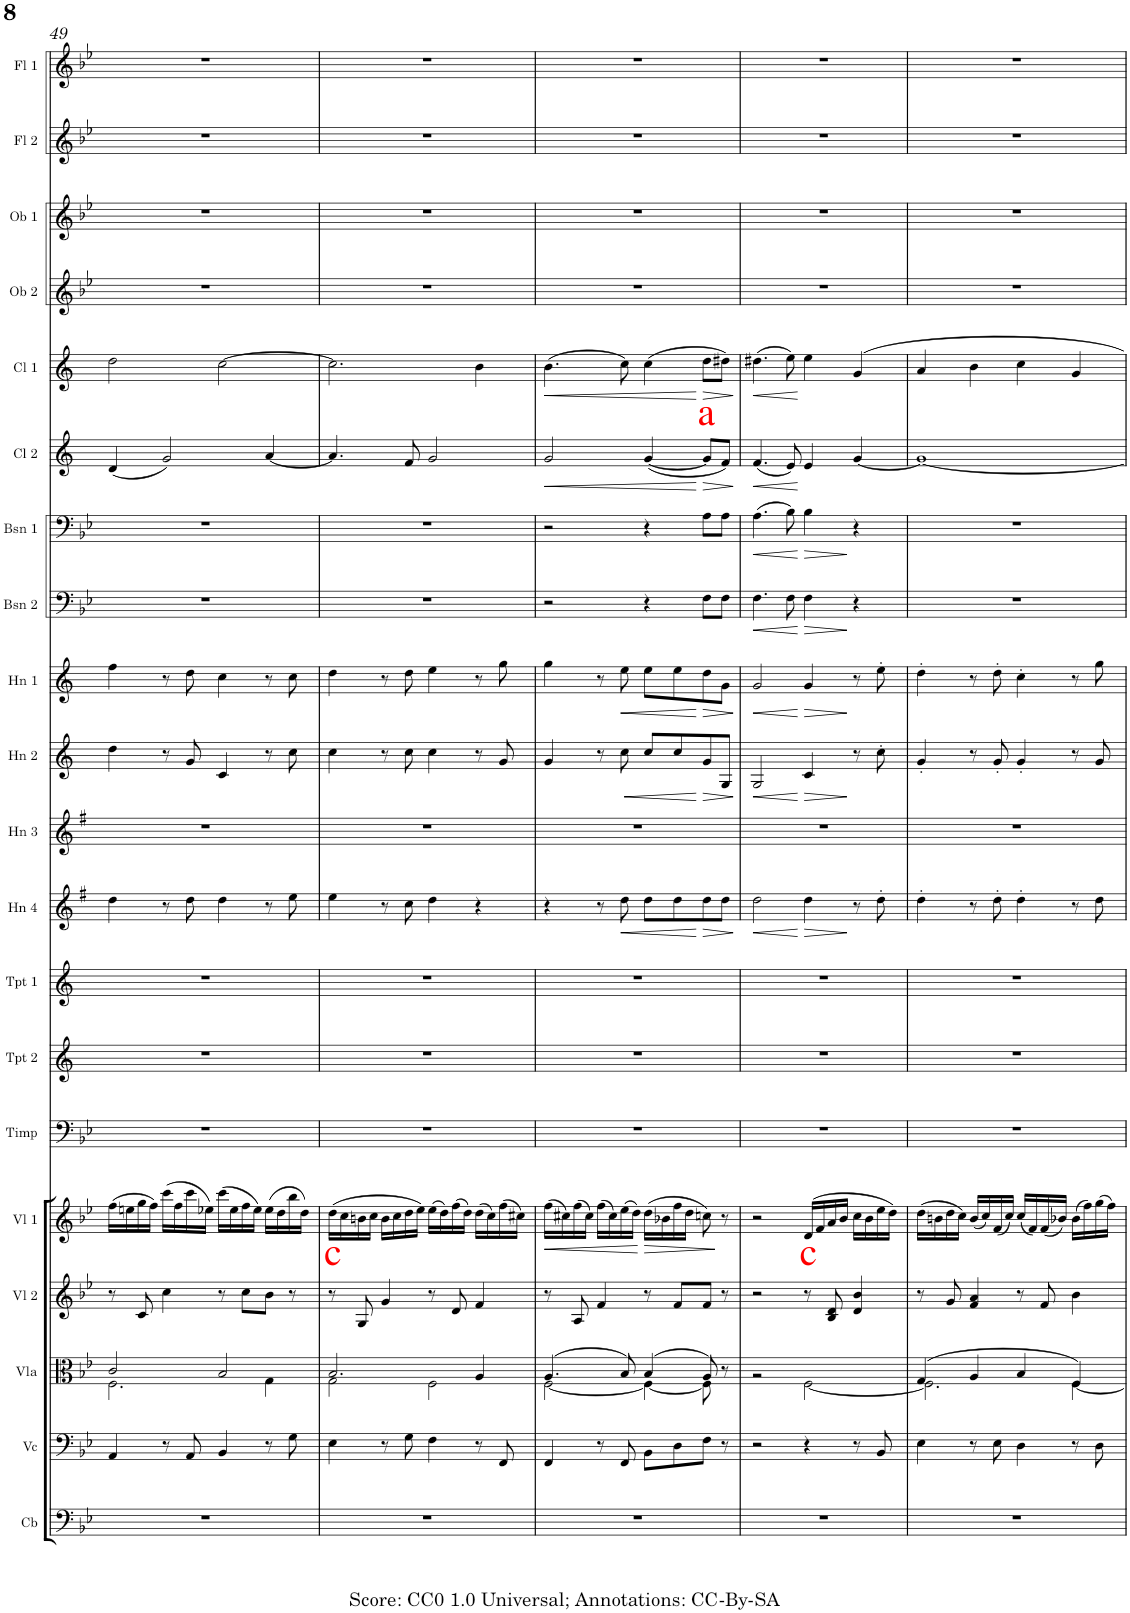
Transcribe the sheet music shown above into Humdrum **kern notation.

**kern	**kern	**kern	**kern	**kern	**text	**dynam	**kern	**kern	**kern	**kern	**dynam	**kern	**kern	**dynam	**kern	**dynam	**kern	**dynam	**kern	**dynam	**kern	**dynam	**kern	**text	**dynam	**kern	**kern	**kern	**kern
*part20	*part19	*part18	*part17	*part16	*part16	*part16	*part15	*part14	*part13	*part12	*part12	*part11	*part10	*part10	*part9	*part9	*part8	*part8	*part7	*part7	*part6	*part6	*part5	*part5	*part5	*part4	*part3	*part2	*part1
*staff20	*staff19	*staff18	*staff17	*staff16	*staff16	*staff16	*staff15	*staff14	*staff13	*staff12	*staff12	*staff11	*staff10	*staff10	*staff9	*staff9	*staff8	*staff8	*staff7	*staff7	*staff6	*staff6	*staff5	*staff5	*staff5	*staff4	*staff3	*staff2	*staff1
*I"Contrabass	*I"Violoncello	*I"Viola	*I"Violin 2	*I"Violin I	*	*	*I"Timpani in F, Bb	*I"Bb Trumpet 2	*I"Bb Trumpet	*I"Eb Horn 4	*	*I"Eb Horn 3	*I"Bb (alto) Horn 1	*	*I"Bb (alto) Horn 1	*	*I"Bassoon 2	*	*I"Bassoon 1	*	*I"Bb Clarinet 2	*	*I"Bb Clarinet 1	*	*	*I"Oboe 2	*I"Oboe 1	*I"Flute 2	*I"Flute 1
*I'Cb	*I'Vc	*I'Vla	*I'Vl 2	*I'Vl 1	*	*	*I'Timp	*I'Tpt 2	*I'Tpt 1	*I'Hn 4	*	*I'Hn 3	*I'Hn 2	*	*I'Hn 1	*	*I'Bsn 2	*	*I'Bsn 1	*	*I'Cl 2	*	*I'Cl 1	*	*	*I'Ob 2	*I'Ob 1	*I'Fl 2	*I'Fl 1
!!LO:PB:g=z
*clefF4	*clefF4	*clefC3	*clefG2	*clefG2	*	*	*clefF4	*clefG2	*clefG2	*clefG2	*	*clefG2	*clefG2	*	*clefG2	*	*clefF4	*	*clefF4	*	*clefG2	*	*clefG2	*	*	*clefG2	*clefG2	*clefG2	*clefG2
*Trd7c12	*	*	*	*	*	*	*	*Trd1c2	*Trd1c2	*Trd5c9	*	*Trd5c9	*Trd1c2	*	*Trd1c2	*	*	*	*	*	*Trd1c2	*	*Trd1c2	*	*	*	*	*	*
*k[b-e-]	*k[b-e-]	*k[b-e-]	*k[b-e-]	*k[b-e-]	*	*	*k[b-e-]	*k[]	*k[]	*k[f#]	*	*k[f#]	*k[]	*	*k[]	*	*k[b-e-]	*	*k[b-e-]	*	*k[]	*	*k[]	*	*	*k[b-e-]	*k[b-e-]	*k[b-e-]	*k[b-e-]
*M4/4	*M4/4	*M4/4	*M4/4	*M4/4	*	*	*M4/4	*M4/4	*M4/4	*M4/4	*	*M4/4	*M4/4	*	*M4/4	*	*M4/4	*	*M4/4	*	*M4/4	*	*M4/4	*	*	*M4/4	*M4/4	*M4/4	*M4/4
*met(c)	*met(c)	*met(c)	*met(c)	*met(c)	*	*	*met(c)	*met(c)	*met(c)	*met(c)	*	*met(c)	*met(c)	*	*met(c)	*	*met(c)	*	*met(c)	*	*met(c)	*	*met(c)	*	*	*met(c)	*met(c)	*met(c)	*met(c)
=49	=49	=49	=49	=49	=49	=49	=49	=49	=49	=49	=49	=49	=49	=49	=49	=49	=49	=49	=49	=49	=49	=49	=49	=49	=49	=49	=49	=49	=49
*	*	*^	*	*	*	*	*	*	*	*	*	*	*	*	*	*	*	*	*	*	*	*	*	*	*	*	*	*	*
1r	4AA/	2c/	2.F\	8r	(16ff\LL	.	.	1r	1r	1r	4dd'\	.	1r	4dd'\	.	4ff'\	.	1r	.	1r	.	(4d/	.	2dd\	.	.	1r	1r	1r	1r
.	.	.	.	.	16een\	.	.	.	.	.	.	.	.	.	.	.	.	.	.	.	.	.	.	.	.	.	.	.	.	.
.	.	.	.	8c/	16gg\	.	.	.	.	.	.	.	.	.	.	.	.	.	.	.	.	.	.	.	.	.	.	.	.	.
.	.	.	.	.	16ff\JJ)	.	.	.	.	.	.	.	.	.	.	.	.	.	.	.	.	.	.	.	.	.	.	.	.	.
.	8r	.	.	4cc\	(16ccc\LL	.	.	.	.	.	8r	.	.	8r	.	8r	.	.	.	.	.	2g/)	.	.	.	.	.	.	.	.
.	.	.	.	.	16ff\	.	.	.	.	.	.	.	.	.	.	.	.	.	.	.	.	.	.	.	.	.	.	.	.	.
.	8AA/	.	.	.	16ccc\	.	.	.	.	.	8dd'\	.	.	8g'/	.	8dd'\	.	.	.	.	.	.	.	.	.	.	.	.	.	.
.	.	.	.	.	16ee-X\JJ)	.	.	.	.	.	.	.	.	.	.	.	.	.	.	.	.	.	.	.	.	.	.	.	.	.
.	4BB-/	2B-/	.	8r	(16ccc\LL	.	.	.	.	.	4dd'\	.	.	4c'/	.	4cc'\	.	.	.	.	.	.	.	[2cc\	.	.	.	.	.	.
.	.	.	.	.	16ee-\	.	.	.	.	.	.	.	.	.	.	.	.	.	.	.	.	.	.	.	.	.	.	.	.	.
.	.	.	.	8cc\L	16ff\	.	.	.	.	.	.	.	.	.	.	.	.	.	.	.	.	.	.	.	.	.	.	.	.	.
.	.	.	.	.	16ee-\JJ)	.	.	.	.	.	.	.	.	.	.	.	.	.	.	.	.	.	.	.	.	.	.	.	.	.
.	8r	.	4G\	8b-\J	(16ee-\LL	.	.	.	.	.	8r	.	.	8r	.	8r	.	.	.	.	.	[4a/	.	.	.	.	.	.	.	.
.	.	.	.	.	16dd\	.	.	.	.	.	.	.	.	.	.	.	.	.	.	.	.	.	.	.	.	.	.	.	.	.
.	8G\	.	.	8r	16bb-\	.	.	.	.	.	8ee'\	.	.	8cc'\	.	8cc'\	.	.	.	.	.	.	.	.	.	.	.	.	.	.
.	.	.	.	.	16dd\JJ)	.	.	.	.	.	.	.	.	.	.	.	.	.	.	.	.	.	.	.	.	.	.	.	.	.
=50	=50	=50	=50	=50	=50	=50	=50	=50	=50	=50	=50	=50	=50	=50	=50	=50	=50	=50	=50	=50	=50	=50	=50	=50	=50	=50	=50	=50	=50	=50
!	!	!	!	!	!	!LO:LY:b:color=#FF0000	!	!	!	!	!	!	!	!	!	!	!	!	!	!	!	!	!	!	!	!	!	!	!	!
1r	4E-\	2.B-/	2G\	8r	(16dd\LL	c	.	1r	1r	1r	4ee'\	.	1r	4cc'\	.	4dd'\	.	1r	.	1r	.	4.a/]	.	2.cc\]	.	.	1r	1r	1r	1r
.	.	.	.	.	16cc\	.	.	.	.	.	.	.	.	.	.	.	.	.	.	.	.	.	.	.	.	.	.	.	.	.
.	.	.	.	8G/	16bn\	.	.	.	.	.	.	.	.	.	.	.	.	.	.	.	.	.	.	.	.	.	.	.	.	.
.	.	.	.	.	16cc\JJ	.	.	.	.	.	.	.	.	.	.	.	.	.	.	.	.	.	.	.	.	.	.	.	.	.
.	8r	.	.	4g/	16b\LL	.	.	.	.	.	8r	.	.	8r	.	8r	.	.	.	.	.	.	.	.	.	.	.	.	.	.
.	.	.	.	.	16cc\	.	.	.	.	.	.	.	.	.	.	.	.	.	.	.	.	.	.	.	.	.	.	.	.	.
.	8G\	.	.	.	16dd\	.	.	.	.	.	8cc'\	.	.	8cc'\	.	8dd'\	.	.	.	.	.	8f/	.	.	.	.	.	.	.	.
.	.	.	.	.	16ee-\JJ)	.	.	.	.	.	.	.	.	.	.	.	.	.	.	.	.	.	.	.	.	.	.	.	.	.
.	4F\	.	2F\	8r	(16ee-\LL	.	.	.	.	.	4dd'\	.	.	4cc'\	.	4ee'\	.	.	.	.	.	2g/	.	.	.	.	.	.	.	.
.	.	.	.	.	16dd\)	.	.	.	.	.	.	.	.	.	.	.	.	.	.	.	.	.	.	.	.	.	.	.	.	.
.	.	.	.	8d/	(16ff\	.	.	.	.	.	.	.	.	.	.	.	.	.	.	.	.	.	.	.	.	.	.	.	.	.
.	.	.	.	.	16dd\JJ)	.	.	.	.	.	.	.	.	.	.	.	.	.	.	.	.	.	.	.	.	.	.	.	.	.
.	8r	4A/	.	4f/	(16dd\LL	.	.	.	.	.	4r	.	.	8r	.	8r	.	.	.	.	.	.	.	4b\	.	.	.	.	.	.
.	.	.	.	.	16cc\)	.	.	.	.	.	.	.	.	.	.	.	.	.	.	.	.	.	.	.	.	.	.	.	.	.
.	8FF/	.	.	.	(16ff\	.	.	.	.	.	.	.	.	8g'/	.	8gg'\	.	.	.	.	.	.	.	.	.	.	.	.	.	.
.	.	.	.	.	16cc#X\JJ)	.	.	.	.	.	.	.	.	.	.	.	.	.	.	.	.	.	.	.	.	.	.	.	.	.
=51	=51	=51	=51	=51	=51	=51	=51	=51	=51	=51	=51	=51	=51	=51	=51	=51	=51	=51	=51	=51	=51	=51	=51	=51	=51	=51	=51	=51	=51	=51
!	!	!	!	!	!	!	!LO:HP:b	!	!	!	!	!	!	!	!	!	!	!	!	!	!	!	!LO:HP:b	!	!	!LO:HP:b	!	!	!	!
1r	4FF/	(4.A/	[2F\	8r	(16ff\LL	.	<	1r	1r	1r	4r	.	1r	4g/	.	4gg\	.	2r	.	2r	.	2g/	<	(4.b\	.	<	1r	1r	1r	1r
.	.	.	.	.	16cc#X\)	.	.	.	.	.	.	.	.	.	.	.	.	.	.	.	.	.	.	.	.	.	.	.	.	.
.	.	.	.	8A/	(16ff\	.	.	.	.	.	.	.	.	.	.	.	.	.	.	.	.	.	.	.	.	.	.	.	.	.
.	.	.	.	.	16cc#\JJ)	.	.	.	.	.	.	.	.	.	.	.	.	.	.	.	.	.	.	.	.	.	.	.	.	.
.	8r	.	.	4f/	(16ff\LL	.	.	.	.	.	8r	.	.	8r	.	8r	.	.	.	.	.	.	.	.	.	.	.	.	.	.
.	.	.	.	.	16cc#\)	.	.	.	.	.	.	.	.	.	.	.	.	.	.	.	.	.	.	.	.	.	.	.	.	.
!	!	!	!	!	!	!	!	!	!	!	!	!LO:HP:b	!	!	!LO:HP:b	!	!LO:HP:b	!	!	!	!	!	!	!	!	!	!	!	!	!
.	8FF/	8B-/)	.	.	(16ee-\	.	.	.	.	.	8dd\	<	.	8cc\	<	8ee\	<	.	.	.	.	.	.	8cc\)	.	.	.	.	.	.
.	.	.	.	.	16dd\JJ)	.	.	.	.	.	.	.	.	.	.	.	.	.	.	.	.	.	.	.	.	.	.	.	.	.
!	!	!	!	!	!	!	!LO:HP:n=1:b	!	!	!	!	!	!	!	!	!	!	!	!	!	!	!	!	!	!	!	!	!	!	!
.	8BB-\L	(4B-/	4F\_	8r	(16dd\LL	.	[ >	.	.	.	8dd\L	.	.	8cc/L	.	8ee\L	.	4r	.	4r	.	([4g/	.	(4cc\	.	.	.	.	.	.
.	.	.	.	.	16b-X\	.	.	.	.	.	.	.	.	.	.	.	.	.	.	.	.	.	.	.	.	.	.	.	.	.
.	8D\	.	.	8f/L	16ff\	.	.	.	.	.	8dd\	.	.	8cc/	.	8ee\	.	.	.	.	.	.	.	.	.	.	.	.	.	.
.	.	.	.	.	16dd\JJ	.	.	.	.	.	.	.	.	.	.	.	.	.	.	.	.	.	.	.	.	.	.	.	.	.
!	!	!	!	!	!	!	!	!	!	!	!	!LO:HP:n=1:b	!	!	!LO:HP:n=1:b	!	!LO:HP:n=1:b	!	!	!	!	!	!LO:HP:n=1:b	!	!LO:LY:b:color=#FF0000	!LO:HP:n=1:b	!	!	!	!
.	8F\J	8A/)	8F\]	8f/J	8ccn\)	.	.	.	.	.	8dd\	[ >	.	8g/	[ >	8dd\	[ >	8F\L	.	8A\L	.	8g/L]	[ >	8dd\L	a	[ >	.	.	.	.
.	8r	8r	8ryy	8r	8r	.	]	.	.	.	8dd\J	.	.	8G/J	.	8g\J	.	8F\J	.	8A\J	.	8f/J)	.	8dd#X\J)	.	.	.	.	.	.
*	*	*v	*v	*	*	*	*	*	*	*	*	*	*	*	*	*	*	*	*	*	*	*	*	*	*	*	*	*	*	*
.	.	.	.	.	.	.	.	.	.	.	]	.	.	]	.	]	.	.	.	.	.	]	.	.	]	.	.	.	.
=52	=52	=52	=52	=52	=52	=52	=52	=52	=52	=52	=52	=52	=52	=52	=52	=52	=52	=52	=52	=52	=52	=52	=52	=52	=52	=52	=52	=52	=52
*	*	*^	*	*	*	*	*	*	*	*	*	*	*	*	*	*	*	*	*	*	*	*	*	*	*	*	*	*	*
!	!	!	!	!	!	!	!	!	!	!	!	!LO:HP:b	!	!	!LO:HP:b	!	!LO:HP:b	!	!LO:HP:b	!	!LO:HP:b	!	!LO:HP:b	!	!	!LO:HP:b	!	!	!	!
1r	2r	1ryy	2r	2r	2r	.	.	1r	1r	1r	2dd\	<	1r	2G/	<	2g/	<	4.F\	<	(4.A\	<	(4.f/	<	(4.dd#X\	.	<	1r	1r	1r	1r
.	.	.	.	.	.	.	.	.	.	.	.	.	.	.	.	.	.	8F\	.	8B-\)	.	8e/)	.	8ee\)	.	.	.	.	.	.
!	!	!	!	!	!	!LO:LY:b:color=#FF0000	!	!	!	!	!	!LO:HP:n=1:b	!	!	!LO:HP:n=1:b	!	!LO:HP:n=1:b	!	!LO:HP:n=1:b	!	!LO:HP:n=1:b	!	!	!	!	!	!	!	!	!
.	4r	.	[2F\	8r	(16d/LL	c	.	.	.	.	4dd\	[ >	.	4c/	[ >	4g/	[ >	4F\	[ >	4B-\	[ >	4e/	[	4ee\	.	[	.	.	.	.
.	.	.	.	.	16f/	.	.	.	.	.	.	.	.	.	.	.	.	.	.	.	.	.	.	.	.	.	.	.	.	.
.	.	.	.	8B-/ 8d/	16a/	.	.	.	.	.	.	.	.	.	.	.	.	.	.	.	.	.	.	.	.	.	.	.	.	.
.	.	.	.	.	16b-/JJ	.	.	.	.	.	.	.	.	.	.	.	.	.	.	.	.	.	.	.	.	.	.	.	.	.
.	8r	.	.	4d/ 4b-/	16cc\LL	.	.	.	.	.	8r	]	.	8r	]	8r	]	4r	]	4r	]	[4g/	.	4g/	.	.	.	.	.	.
.	.	.	.	.	16b-\	.	.	.	.	.	.	.	.	.	.	.	.	.	.	.	.	.	.	.	.	.	.	.	.	.
.	8BB-/	.	.	.	16ee-\	.	.	.	.	.	8dd'\	.	.	8cc'\	.	8ee'\	.	.	.	.	.	.	.	.	.	.	.	.	.	.
.	.	.	.	.	16dd\JJ)	.	.	.	.	.	.	.	.	.	.	.	.	.	.	.	.	.	.	.	.	.	.	.	.	.
=53	=53	=53	=53	=53	=53	=53	=53	=53	=53	=53	=53	=53	=53	=53	=53	=53	=53	=53	=53	=53	=53	=53	=53	=53	=53	=53	=53	=53	=53	=53
1r	4E-\	(4G/	2.F\]	8r	(16dd\LL	.	.	1r	1r	1r	4dd'\	.	1r	4g'/	.	4dd'\	.	1r	.	1r	.	1g_	.	4a/	.	.	1r	1r	1r	1r
.	.	.	.	.	16bn\	.	.	.	.	.	.	.	.	.	.	.	.	.	.	.	.	.	.	.	.	.	.	.	.	.
.	.	.	.	8g/	16dd\	.	.	.	.	.	.	.	.	.	.	.	.	.	.	.	.	.	.	.	.	.	.	.	.	.
.	.	.	.	.	16cc\JJ)	.	.	.	.	.	.	.	.	.	.	.	.	.	.	.	.	.	.	.	.	.	.	.	.	.
.	8r	4A/	.	4f/ 4a/	(16b/LL	.	.	.	.	.	8r	.	.	8r	.	8r	.	.	.	.	.	.	.	4b\	.	.	.	.	.	.
.	.	.	.	.	16cc/)	.	.	.	.	.	.	.	.	.	.	.	.	.	.	.	.	.	.	.	.	.	.	.	.	.
.	8E-\	.	.	.	(16f/	.	.	.	.	.	8dd'\	.	.	8g'/	.	8dd'\	.	.	.	.	.	.	.	.	.	.	.	.	.	.
.	.	.	.	.	16cc/JJ)	.	.	.	.	.	.	.	.	.	.	.	.	.	.	.	.	.	.	.	.	.	.	.	.	.
.	4D\	4B-/	.	8r	(16cc/LL	.	.	.	.	.	4dd'\	.	.	4g'/	.	4cc'\	.	.	.	.	.	.	.	4cc\	.	.	.	.	.	.
.	.	.	.	.	16f/)	.	.	.	.	.	.	.	.	.	.	.	.	.	.	.	.	.	.	.	.	.	.	.	.	.
.	.	.	.	8f/	(16f/	.	.	.	.	.	.	.	.	.	.	.	.	.	.	.	.	.	.	.	.	.	.	.	.	.
.	.	.	.	.	16b-X/JJ)	.	.	.	.	.	.	.	.	.	.	.	.	.	.	.	.	.	.	.	.	.	.	.	.	.
.	8r	4F/)	[4F\	4b-\	(16b-\LL	.	.	.	.	.	8r	.	.	8r	.	8r	.	.	.	.	.	.	.	4g/	.	.	.	.	.	.
.	.	.	.	.	16ff\)	.	.	.	.	.	.	.	.	.	.	.	.	.	.	.	.	.	.	.	.	.	.	.	.	.
.	8D\	.	.	.	(16gg\	.	.	.	.	.	8dd'\	.	.	8g'/	.	8gg'\	.	.	.	.	.	.	.	.	.	.	.	.	.	.
.	.	.	.	.	16ff\JJ)	.	.	.	.	.	.	.	.	.	.	.	.	.	.	.	.	.	.	.	.	.	.	.	.	.
*	*	*v	*v	*	*	*	*	*	*	*	*	*	*	*	*	*	*	*	*	*	*	*	*	*	*	*	*	*	*	*
=	=	=	=	=	=	=	=	=	=	=	=	=	=	=	=	=	=	=	=	=	=	=	=	=	=	=	=	=	=
*-	*-	*-	*-	*-	*-	*-	*-	*-	*-	*-	*-	*-	*-	*-	*-	*-	*-	*-	*-	*-	*-	*-	*-	*-	*-	*-	*-	*-	*-
